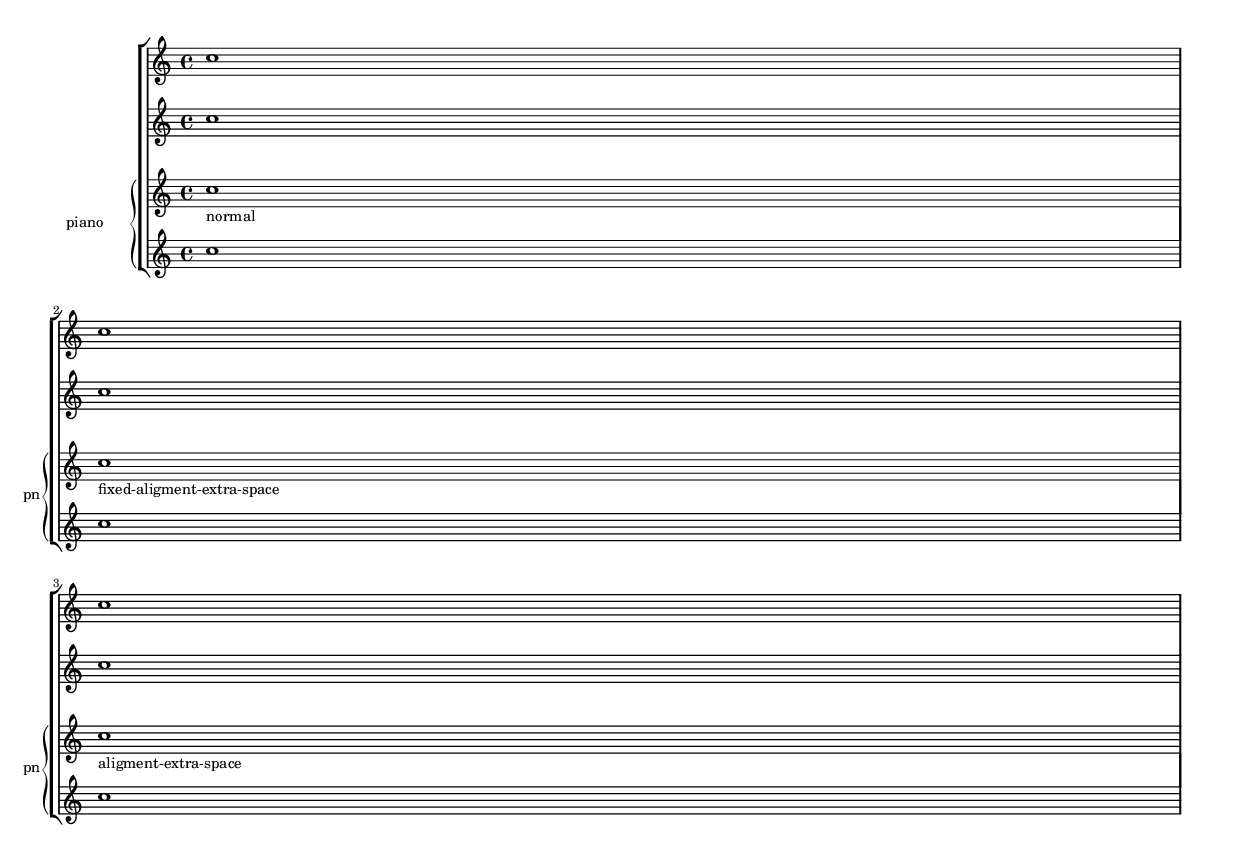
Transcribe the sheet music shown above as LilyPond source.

%% Do not edit this file; it is auto-generated from LSR http://lsr.dsi.unimi.it
%% This file is in the public domain.
\version "2.11.51"

\header {
  lsrtags = "tweaks-and-overrides, paper-and-layout, spacing"

  texidoc = "
By setting properties in @code{NonMusicalPaperColumn}, vertical spacing
can be adjusted per system.


By setting @code{alignment-extra-space} or
@code{fixed-alignment-extra-space} an individual system may be
stretched vertically.


For technical reasons, @code{\\overrideProperty} must be used for
changing these properties within a staff; @code{\\override} in a
@code{\\context} block may still be used for global overrides. 

"
  doctitle = "Alignment vertical spacing"
} % begin verbatim
#(set-global-staff-size 13)

\relative c''
\new StaffGroup <<
  \new Staff {
    c1 \break
    c1 \break
    c1 \break
  }
  \new Staff {
    c1 | c | c
  }
  \new PianoStaff <<
    \new Voice  {
      \set PianoStaff.instrumentName = #"piano"
      \set PianoStaff.shortInstrumentName = #"pn"
      c1_"normal"
      
      \overrideProperty
        #"Score.NonMusicalPaperColumn"
        #'line-break-system-details
        #'((fixed-alignment-extra-space . 15))
      c_"fixed-aligment-extra-space"

      \overrideProperty
        #"Score.NonMusicalPaperColumn"
        #'line-break-system-details
        #'((alignment-extra-space . 15))
      c_"aligment-extra-space"
    }
    { c1 | c | c }
  >>
>>
